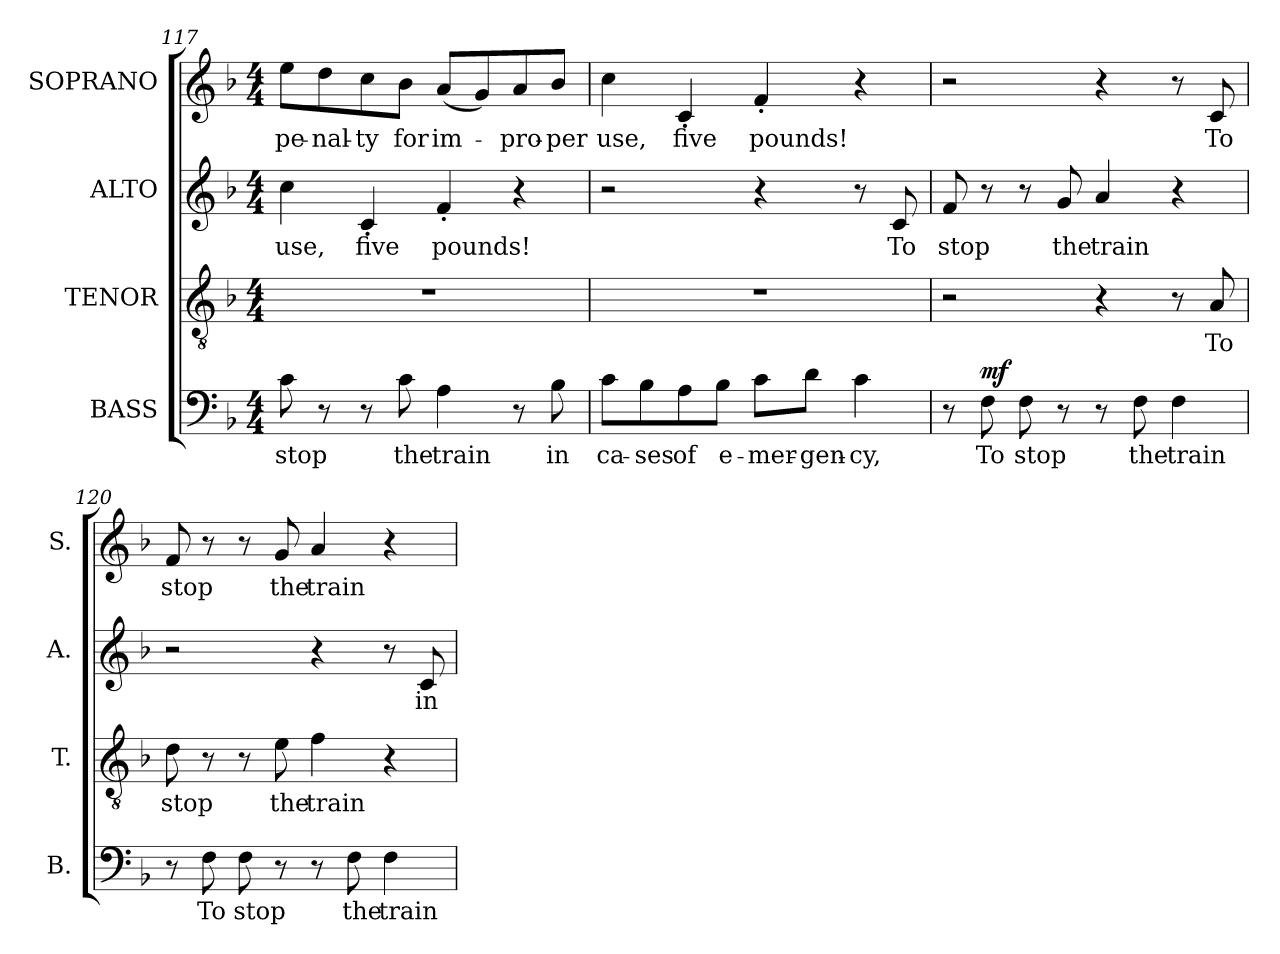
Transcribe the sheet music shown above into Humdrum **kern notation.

**kern	**text	**dynam	**kern	**text	**kern	**text	**kern	**text
*part4	*part4	*part4	*part3	*part3	*part2	*part2	*part1	*part1
*staff4	*staff4	*staff4	*staff3	*staff3	*staff2	*staff2	*staff1	*staff1
*I"BASS	*	*	*I"TENOR	*	*I"ALTO	*	*I"SOPRANO	*
*I'B.	*	*	*I'T.	*	*I'A.	*	*I'S.	*
!!LO:LB:g=z
*clefF4	*	*	*clefGv2	*	*clefG2	*	*clefG2	*
*	*	*	*ITrd7c12	*	*	*	*	*
*k[b-]	*	*	*k[b-]	*	*k[b-]	*	*k[b-]	*
*F:	*	*	*F:	*	*F:	*	*F:	*
*M4/4	*	*	*M4/4	*	*M4/4	*	*M4/4	*
=117	=117	=117	=117	=117	=117	=117	=117	=117
!	!LO:LY:b:color=#000000	!	!	!	!	!	!	!
!	!	!	!	!	!	!LO:LY:b:color=#000000	!	!
!	!	!	!	!	!	!	!	!LO:LY:b:color=#000000
8ci\	stop	.	1r	.	4cci\	use,	8eei\L	pe-
!	!	!	!	!	!	!	!	!LO:LY:b:color=#000000
8r	.	.	.	.	.	.	8ddi\	-nal-
!	!	!	!	!	!	!LO:LY:b:color=#000000	!	!
!	!	!	!	!	!	!	!	!LO:LY:b:color=#000000
8r	.	.	.	.	4c'i/	five	8cci\	-ty
!	!LO:LY:b:color=#000000	!	!	!	!	!	!	!
!	!	!	!	!	!	!	!	!LO:LY:b:color=#000000
8ci\	the	.	.	.	.	.	8b-i\J	for
!	!LO:LY:b:color=#000000	!	!	!	!	!	!	!
!	!	!	!	!	!	!LO:LY:b:color=#000000	!	!
!	!	!	!	!	!	!	!	!LO:LY:b:color=#000000
4Ai\	train	.	.	.	4f'i/	pounds!	(8ai/L	im-
.	.	.	.	.	.	.	8gi/)	.
!	!	!	!	!	!	!	!	!LO:LY:b:color=#000000
8r	.	.	.	.	4r	.	8ai/	-pro-
!	!LO:LY:b:color=#000000	!	!	!	!	!	!	!
!	!	!	!	!	!	!	!	!LO:LY:b:color=#000000
8B-i\	in	.	.	.	.	.	8b-i/J	-per
=118	=118	=118	=118	=118	=118	=118	=118	=118
!	!LO:LY:b:color=#000000	!	!	!	!	!	!	!
!	!	!	!	!	!	!	!	!LO:LY:b:color=#000000
8ci\L	ca-	.	1r	.	2r	.	4cci\	use,
!	!LO:LY:b:color=#000000	!	!	!	!	!	!	!
8B-i\	-ses	.	.	.	.	.	.	.
!	!LO:LY:b:color=#000000	!	!	!	!	!	!	!
!	!	!	!	!	!	!	!	!LO:LY:b:color=#000000
8Ai\	of	.	.	.	.	.	4c'i/	five
!	!LO:LY:b:color=#000000	!	!	!	!	!	!	!
8B-i\J	e-	.	.	.	.	.	.	.
!	!LO:LY:b:color=#000000	!	!	!	!	!	!	!
!	!	!	!	!	!	!	!	!LO:LY:b:color=#000000
8ci\L	-mer-	.	.	.	4r	.	4f'i/	pounds!
!	!LO:LY:b:color=#000000	!	!	!	!	!	!	!
8di\J	-gen-	.	.	.	.	.	.	.
!	!LO:LY:b:color=#000000	!	!	!	!	!	!	!
4ci\	-cy,	.	.	.	8r	.	4r	.
!	!	!	!	!	!	!LO:LY:b:color=#000000	!	!
.	.	.	.	.	8ci/	To	.	.
=119	=119	=119	=119	=119	=119	=119	=119	=119
!	!	!	!	!	!	!LO:LY:b:color=#000000	!	!
8r	.	.	2r	.	8fi/	stop	2r	.
!	!LO:LY:b:color=#000000	!	!	!	!	!	!	!
8Fi\	To	mf	.	.	8r	.	.	.
!	!LO:LY:b:color=#000000	!	!	!	!	!	!	!
8Fi\	stop	.	.	.	8r	.	.	.
!	!	!	!	!	!	!LO:LY:b:color=#000000	!	!
8r	.	.	.	.	8gi/	the	.	.
!	!	!	!	!	!	!LO:LY:b:color=#000000	!	!
8r	.	.	4r	.	4ai/	train	4r	.
!	!LO:LY:b:color=#000000	!	!	!	!	!	!	!
8Fi\	the	.	.	.	.	.	.	.
!	!LO:LY:b:color=#000000	!	!	!	!	!	!	!
4Fi\	train	.	8r	.	4r	.	8r	.
!	!	!	!	!LO:LY:b:color=#000000	!	!	!	!
!	!	!	!	!	!	!	!	!LO:LY:b:color=#000000
.	.	.	8AAi/	To	.	.	8ci/	To
=120	=120	=120	=120	=120	=120	=120	=120	=120
!	!	!	!	!LO:LY:b:color=#000000	!	!	!	!
!	!	!	!	!	!	!	!	!LO:LY:b:color=#000000
8r	.	.	8Di\	stop	2r	.	8fi/	stop
!	!LO:LY:b:color=#000000	!	!	!	!	!	!	!
8Fi\	To	.	8r	.	.	.	8r	.
!	!LO:LY:b:color=#000000	!	!	!	!	!	!	!
8Fi\	stop	.	8r	.	.	.	8r	.
!	!	!	!	!LO:LY:b:color=#000000	!	!	!	!
!	!	!	!	!	!	!	!	!LO:LY:b:color=#000000
8r	.	.	8Ei\	the	.	.	8gi/	the
!	!	!	!	!LO:LY:b:color=#000000	!	!	!	!
!	!	!	!	!	!	!	!	!LO:LY:b:color=#000000
8r	.	.	4Fi\	train	4r	.	4ai/	train
!	!LO:LY:b:color=#000000	!	!	!	!	!	!	!
8Fi\	the	.	.	.	.	.	.	.
!	!LO:LY:b:color=#000000	!	!	!	!	!	!	!
4Fi\	train	.	4r	.	8r	.	4r	.
!	!	!	!	!	!	!LO:LY:b:color=#000000	!	!
.	.	.	.	.	8ci/	in	.	.
=	=	=	=	=	=	=	=	=
*-	*-	*-	*-	*-	*-	*-	*-	*-
